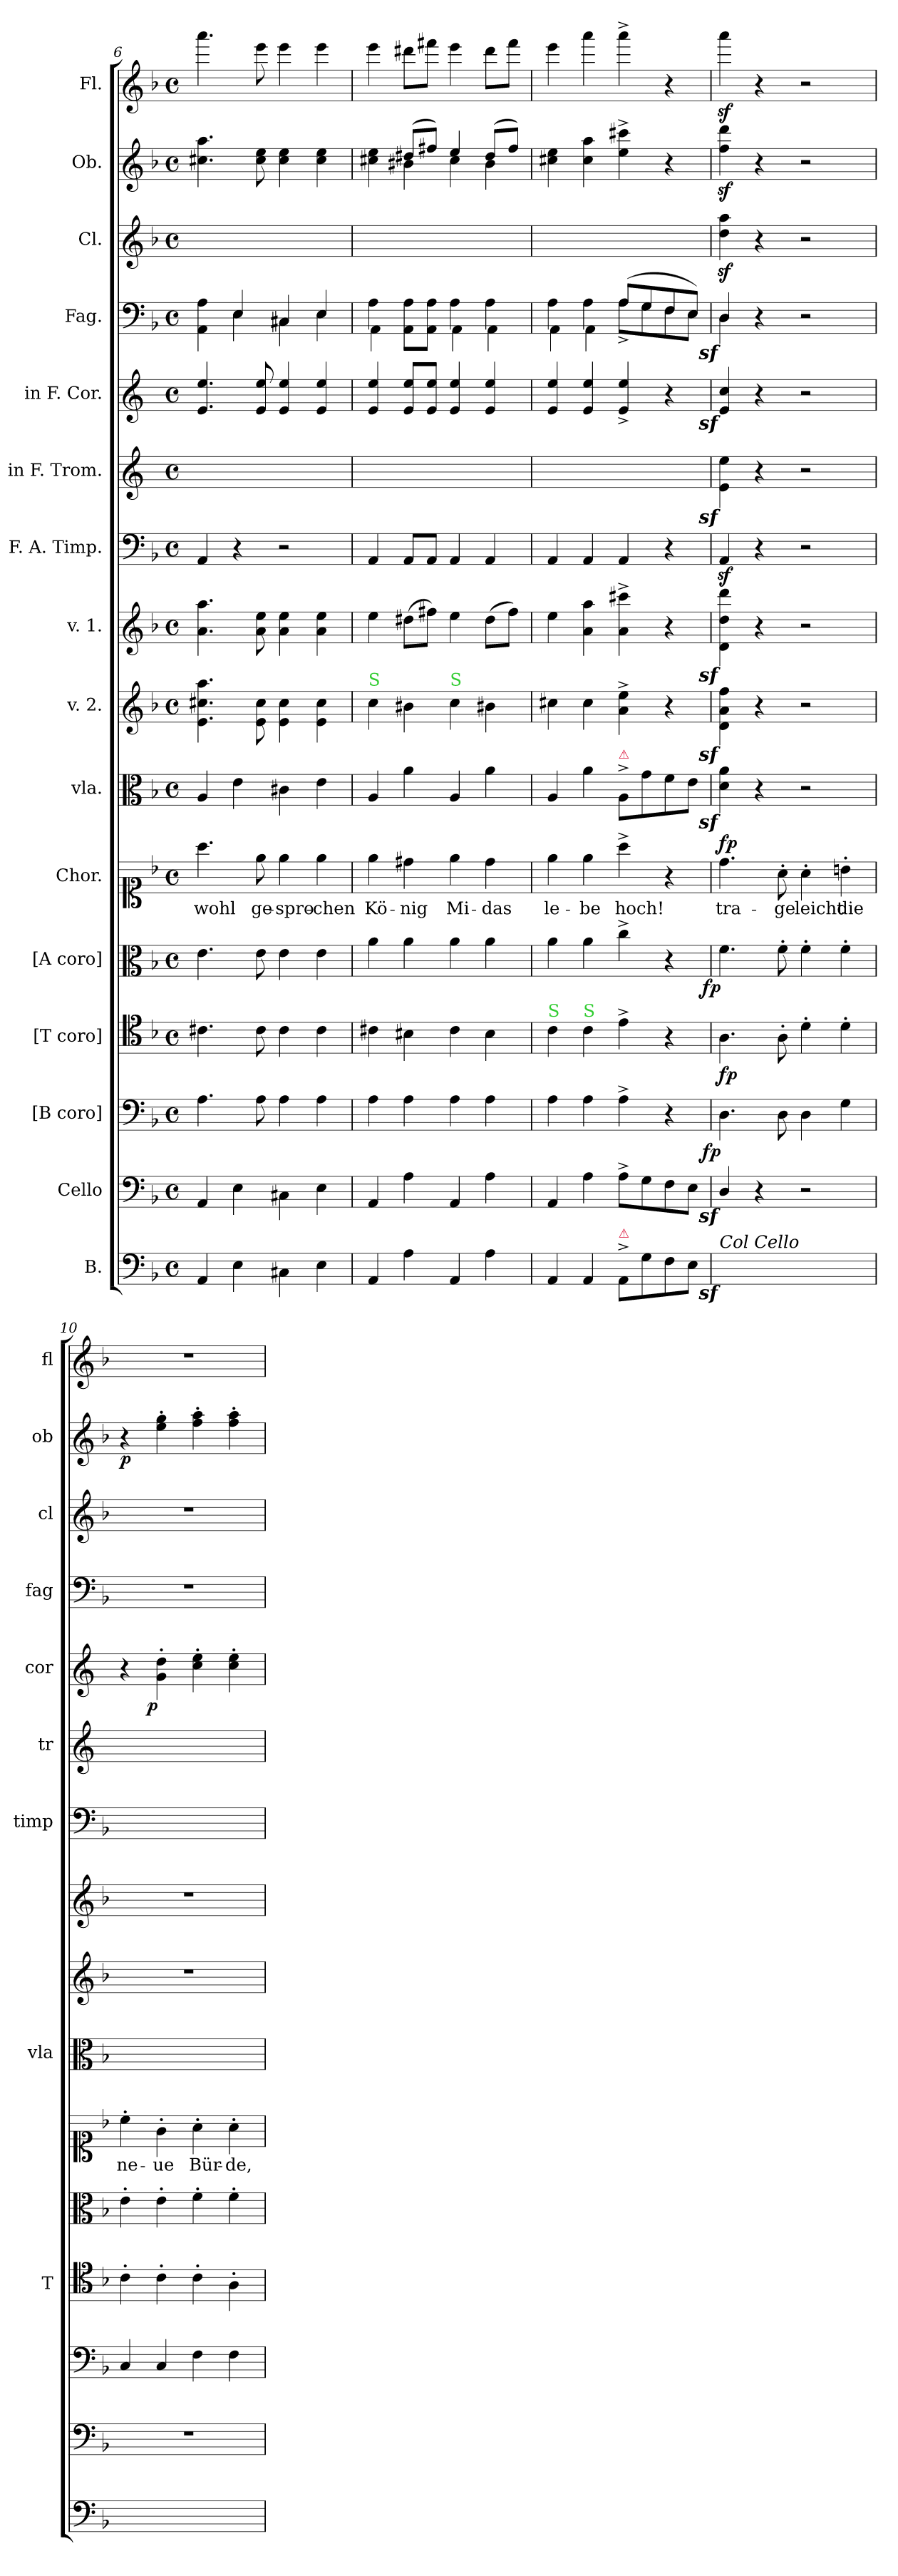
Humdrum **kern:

**kern	**kern	**kern	**dynam	**kern	**dynam	**kern	**dynam	**kern	**text	**dynam	**kern	**kern	**kern	**kern	**kern	**kern	**dynam	**kern	**kern	**kern	**dynam	**kern
*part16	*part15	*part14	*part14	*part13	*part13	*part12	*part12	*part11	*part11	*part11	*part10	*part9	*part8	*part7	*part6	*part5	*part5	*part4	*part3	*part2	*part2	*part1
*staff16	*staff15	*staff14	*staff14	*staff13	*staff13	*staff12	*staff12	*staff11	*staff11	*staff11	*staff10	*staff9	*staff8	*staff7	*staff6	*staff5	*staff5	*staff4	*staff3	*staff2	*staff2	*staff1
*I"B.	*I"Cello	*I"[B coro]	*	*I"[T coro]	*	*I"[A coro]	*	*I"Chor.	*	*	*I"vla.	*I"v. 2.	*I"v. 1.	*I"F. A. Timp.	*I"in F. Trom.	*I"in F. Cor.	*	*I"Fag.	*I"Cl.	*I"Ob.	*	*I"Fl.
*	*	*	*	*I'T	*	*	*	*	*	*	*I'vla	*	*	*I'timp	*I'tr	*I'cor	*	*I'fag	*I'cl	*I'ob	*	*I'fl
*clefF4	*clefF4	*clefF4	*	*clefC4	*	*clefC3	*	*clefC1	*	*	*clefC3	*clefG2	*clefG2	*clefF4	*clefG2	*clefG2	*	*clefF4	*clefG2	*clefG2	*	*clefG2
*	*	*	*	*	*	*	*	*	*	*	*	*	*	*	*ITrd-3c-5	*ITrd4c7	*	*	*	*	*	*
*k[b-]	*k[b-]	*k[b-]	*	*k[b-]	*	*k[b-]	*	*k[b-]	*	*	*k[b-]	*k[b-]	*k[b-]	*k[b-]	*k[b-]	*k[b-]	*	*k[b-]	*k[b-]	*k[b-]	*	*k[b-]
*M4/4	*M4/4	*M4/4	*	*M4/4	*	*M4/4	*	*M4/4	*	*	*M4/4	*M4/4	*M4/4	*M4/4	*M4/4	*M4/4	*	*M4/4	*M4/4	*M4/4	*	*M4/4
*met(c)	*met(c)	*met(c)	*	*met(c)	*	*met(c)	*	*met(c)	*	*	*met(c)	*met(c)	*met(c)	*met(c)	*met(c)	*met(c)	*	*met(c)	*met(c)	*met(c)	*	*met(c)
=6	=6	=6	=6	=6	=6	=6	=6	=6	=6	=6	=6	=6	=6	=6	=6	=6	=6	=6	=6	=6	=6	=6
*	*	*	*	*	*	*	*	*	*	*	*	*	*	*	*	*	*	*^	*	*	*	*
4AA/	4AA/	4.A\	.	4.c#X\	.	4.e\	.	4.aa\	wohl	.	4A/	4.e\ 4.cc#X\ 4.aa\	4.a\ 4.aa\	4AA/	4.ayy/ 4.aayy/	4.A/ 4.a/	.	4AA\ 4A\	4ryy	4.cc#Xyy\ 4.aayy\	4.cc#X\ 4.aa\	.	4.aaa\
4E\	4E\	.	.	.	.	.	.	.	.	.	4e\	.	.	4r	.	.	.	4E/	4E\	.	.	.	.
.	.	8A\	.	8c#\	.	8e\	.	8ee\	ge-	.	.	8e\ 8cc#\	8a\ 8ee\	.	8ayy/ 8aayy/	8A/ 8a/	.	.	.	8cc#yy\ 8eeyy\	8cc#\ 8ee\	.	8eee\
4C#X\	4C#X\	4A\	.	4c#\	.	4e\	.	4ee\	-spro-	.	4c#X\	4e\ 4cc#\	4a\ 4ee\	2r	4ayy/ 4aayy/	4A/ 4a/	.	4C#X/	4C#X\	4cc#yy\ 4eeyy\	4cc#\ 4ee\	.	4eee\
4E\	4E\	4A\	.	4c#\	.	4e\	.	4ee\	-chen	.	4e\	4e\ 4cc#\	4a\ 4ee\	.	4ayy/ 4aayy/	4A/ 4a/	.	4E/	4E\	4cc#yy\ 4eeyy\	4cc#\ 4ee\	.	4eee\
=7	=7	=7	=7	=7	=7	=7	=7	=7	=7	=7	=7	=7	=7	=7	=7	=7	=7	=7	=7	=7	=7	=7	=7
*	*	*	*	*	*	*	*	*	*	*	*	*	*	*	*	*	*	*	*	*^	*^	*	*
!	!	!	!	!	!	!	!	!	!	!	!	!LO:TX:a:color=limegreen:t=S	!	!	!	!	!	!	!	!	!	!	!	!	!
4AA/	4AA/	4A\	.	4c#X\	.	4a\	.	4ee\	Kö-	.	4A/	4cc\	4ee\	4AA/	4ayy/ 4aayy/	4A/ 4a/	.	4A\	4AA\	4cc#Xyy\ 4eeyy\	4ryy	4cc#X\ 4ee\	4ryy	.	4eee\
4A\	4A\	4A\	.	4B#X\	.	4a\	.	4dd#X\	-nig	.	4a\	4b#X\	(>8dd#X\L	8AA/L	8ayy/ 8aayy/L	8A/ 8a/L	.	8AA\ 8A\L	4ryy	8dd#X/Lyy	4b#X\yy	(>8dd#X/L	4b#X\	.	8ddd#X\L
.	.	.	.	.	.	.	.	.	.	.	.	.	8ff#X\J)	8AA/J	8ayy/ 8aayy/J	8A/ 8a/J	.	8AA\ 8A\J	.	8ff#X/Jyy	.	8ff#X/J)	.	.	8fff#X\J
!	!	!	!	!	!	!	!	!	!	!	!	!LO:TX:a:color=limegreen:t=S	!	!	!	!	!	!	!	!	!	!	!	!	!
4AA/	4AA/	4A\	.	4c#\	.	4a\	.	4ee\	Mi-	.	4A/	4cc\	4ee\	4AA/	4ayy/ 4aayy/	4A/ 4a/	.	4A\	4AA\	4ee/yy	4cc#\yy	4ee/	4cc#\	.	4eee\
4A\	4A\	4A\	.	4B#\	.	4a\	.	4dd#\	-das	.	4a\	4b#X\	(>8dd#\L	4AA/	4ayy/ 4aayy/	4A/ 4a/	.	4A\	4AA\	8dd#/Lyy	4b#\yy	(>8dd#/L	4b#\	.	8ddd#\L
.	.	.	.	.	.	.	.	.	.	.	.	.	8ff#\J)	.	.	.	.	.	.	8ff#/Jyy	.	8ff#/J)	.	.	8fff#\J
*	*	*	*	*	*	*	*	*	*	*	*	*	*	*	*	*	*	*	*	*v	*v	*	*	*	*
*	*	*	*	*	*	*	*	*	*	*	*	*	*	*	*	*	*	*	*	*	*v	*v	*	*
=8	=8	=8	=8	=8	=8	=8	=8	=8	=8	=8	=8	=8	=8	=8	=8	=8	=8	=8	=8	=8	=8	=8	=8
!	!	!	!	!LO:TX:a:color=limegreen:t=S	!	!	!	!	!	!	!	!	!	!	!	!	!	!	!	!	!	!	!
4AA/	4AA/	4A\	.	4c\	.	4a\	.	4ee\	le-	.	4A/	4cc#X\	4ee\	4AA/	4ayy/ 4aayy/	4A/ 4a/	.	4A\	4AA\	4cc#Xyy\ 4eeyy\	4cc#X\ 4ee\	.	4eee\
!	!	!	!	!LO:TX:a:color=limegreen:t=S	!	!	!	!	!	!	!	!	!	!	!	!	!	!	!	!	!	!	!
4AA/	4A\	4A\	.	4c\	.	4a\	.	4ee\	-be	.	4a\	4cc#\	4a\ 4aa\	4AA/	4ayy/ 4aayy/	4A/ 4a/	.	4A\	4AA\	4cc#yy\ 4aayy\	4cc#\ 4aa\	.	4aaa\
!	!	!	!	!	!	!	!	!	!	!	!LO:TX:a:color=crimson:t=⚠	!	!	!	!	!	!	!	!	!	!	!	!
!LO:TX:a:color=crimson:t=⚠	!	!	!	!	!	!	!	!	!	!	!	!	!	!	!	!	!	!	!	!	!	!	!
8AA^</L	8A^<\L	4A^<\	.	4e^<\	.	4cc^<\	.	4aa^<\	hoch!	.	8A^</L	4a^<\ 4ee^<\	4a^<\ 4ccc#X^<\	4AA/	4ayy^>/ 4aayy^>/	4A^</ 4a^</	.	(>8A/L	8A^<\L	4eeyy^\ 4ccc#Xyy^\	4ee^>\ 4ccc#X^>\	.	4aaa^>\
8G\	8G\	.	.	.	.	.	.	.	.	.	8g\	.	.	.	.	.	.	8G/	8G\	.	.	.	.
8F\	8F\	4r	.	4r	.	4r	.	4r	.	.	8f\	4r	4r	4r	4ryy	4r	.	8F/	8F\	4ryy	4r	.	4r
8E\J	8E\J	.	.	.	.	.	.	.	.	.	8e\J	.	.	.	.	.	.	8E/J)	8E\J	.	.	.	.
=9	=9	=9	=9	=9	=9	=9	=9	=9	=9	=9	=9	=9	=9	=9	=9	=9	=9	=9	=9	=9	=9	=9	=9
!LO:TX:a:i:t=Col Cello	!	!	!	!	!	!	!	!	!	!	!	!	!	!	!	!	!	!	!	!	!	!	!
!LO:DY:rj	!LO:DY:rj	!	!LO:DY:b:rj	!	!LO:DY:b	!	!LO:DY:b:rj	!	!	!LO:DY:a	!LO:DY:rj	!LO:DY:rj	!LO:DY:rj	!	!LO:DY:rj	!LO:DY:rj	!	!	!LO:DY:rj	!	!	!	!
4Dz</yy	4Dz</	4.D\	fp	4.A\	fp	4.f\	fp	4.dd\	tra-	fp	4dz<\ 4az<\	4dz<\ 4az<\ 4ffz<\	4dz<\ 4ddz<\ 4dddz<\	4AAz/	4az<\ 4aaz<\	4Az</ 4fz</	.	4D/	4Dz<\	4ddz\ 4aaz\	4ffz\ 4dddz\	.	4aaaz\
4ryy	4r	.	.	.	.	.	.	.	.	.	4r	4r	4r	4r	4r	4r	.	4r	4ryy	4r	4r	.	4r
.	.	8D\	.	8A'\	.	8f'\	.	8a'\	-ge	.	.	.	.	.	.	.	.	.	.	.	.	.	.
2ryy	2r	4D\	.	4d'\	.	4f'\	.	4a'\	leicht	.	2r	2r	2r	2r	2r	2r	.	2r	2ryy	2r	2r	.	2r
.	.	4G\	.	4d'\	.	4f'\	.	4bn'\	die	.	.	.	.	.	.	.	.	.	.	.	.	.	.
*	*	*	*	*	*	*	*	*	*	*	*	*	*	*	*	*	*	*v	*v	*	*	*	*
=10	=10	=10	=10	=10	=10	=10	=10	=10	=10	=10	=10	=10	=10	=10	=10	=10	=10	=10	=10	=10	=10	=10
1ryy	1r	4C/	.	4c'\	.	4e'\	.	4cc'\	ne-	.	1ryy	1r	1r	1ryy	1ryy	4r	.	1r	1r	4r	p	1r
!	!	!	!	!	!	!	!	!	!	!	!	!	!	!	!	!	!LO:DY:b:rj	!	!	!	!	!
.	.	4C/	.	4c'\	.	4e'\	.	4g'\	-ue	.	.	.	.	.	.	4c'\ 4g'\	p	.	.	4ee'\ 4gg'\	.	.
.	.	4F\	.	4c'\	.	4f'\	.	4a'\	Bür-	.	.	.	.	.	.	4f'\ 4a'\	.	.	.	4ff'\ 4aa'\	.	.
.	.	4F\	.	4A'\	.	4f'\	.	4a'\	-de,	.	.	.	.	.	.	4f'\ 4a'\	.	.	.	4ff'\ 4aa'\	.	.
=	=	=	=	=	=	=	=	=	=	=	=	=	=	=	=	=	=	=	=	=	=	=
*-	*-	*-	*-	*-	*-	*-	*-	*-	*-	*-	*-	*-	*-	*-	*-	*-	*-	*-	*-	*-	*-	*-
